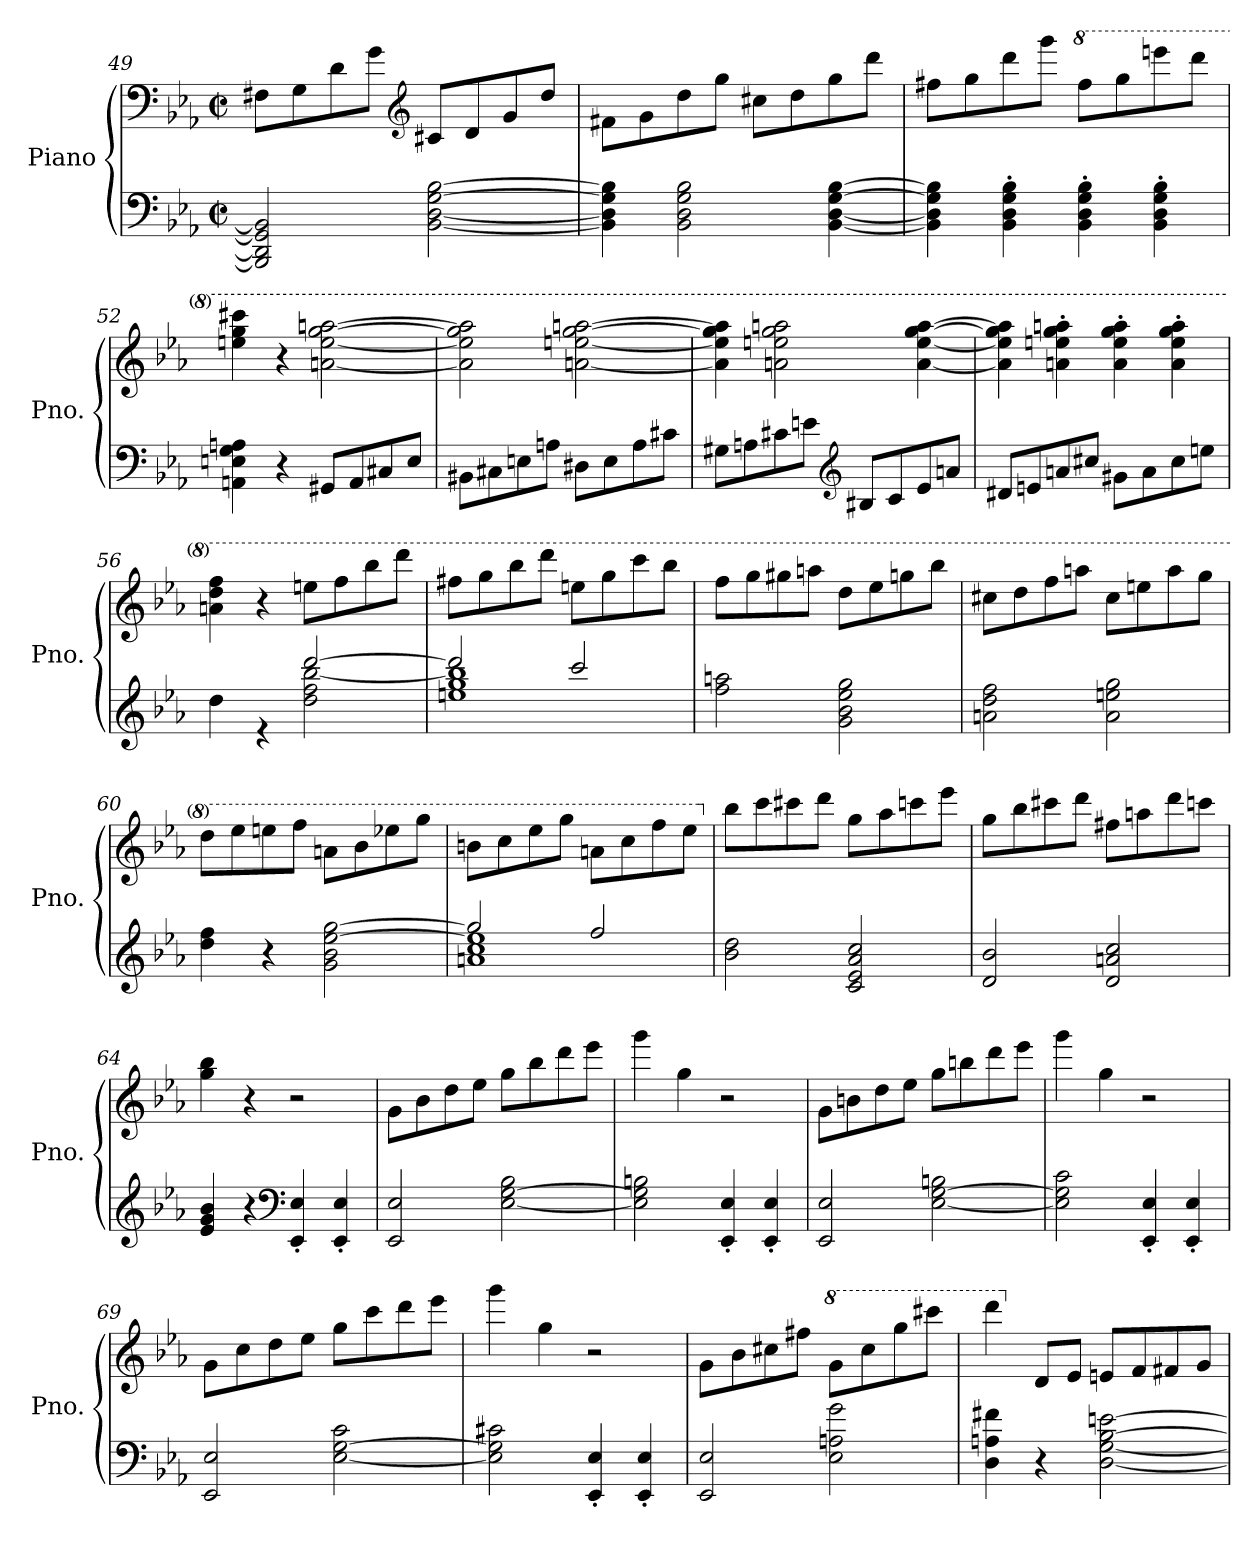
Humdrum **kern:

**kern	**kern
*part1	*part1
*staff2	*staff1
*I"Piano	*
*I'Pno.	*
*clefF4	*clefF4
*k[b-e-a-]	*k[b-e-a-]
*M2/2	*M2/2
*met(c|)	*met(c|)
=49	=49
2BBB-/] 2DD/] 2GG/] 2BB-/]	8F#X\L
.	8G\
.	8d\
.	8g\J
*	*clefG2
[2BB-\ [2D\ [2G\ [2B-\	8c#X/L
.	8d/
.	8g/
.	8dd/J
=50	=50
4BB-\] 4D\] 4G\] 4B-\]	8f#X\L
.	8g\
2BB-\ 2D\ 2G\ 2B-\	8dd\
.	8gg\J
.	8cc#X\L
.	8dd\
[4BB-\ [4D\ [4G\ [4B-\	8gg\
.	8ddd\J
!!LO:LB:g=z
=51	=51
4BB-\] 4D\] 4G\] 4B-\]	8ff#X\L
.	8gg\
4BB-\' 4D\' 4G\' 4B-\'	8ddd\
.	8ggg\J
*	*8va
4BB-\' 4D\' 4G\' 4B-\'	8fff#\L
.	8ggg\
4BB-\' 4D\' 4G\' 4B-\'	8eeeen\
.	8dddd\J
=52	=52
4AAn\ 4En\ 4G\ 4An\	4eeen\ 4ggg\ 4cccc#X\
4r	4r
8GG#X/L	[2aan\ [2eee\ [2ggg\ [2aaan\
8AA/	.
8C#X/	.
8E/J	.
=53	=53
8BB#X\L	2aa\] 2eee\] 2ggg\] 2aaa\]
8C#X\	.
8En\	.
8An\J	.
8D#X\L	[2aan\ [2eeen\ [2ggg\ [2aaan\
8E\	.
8A\	.
8c#X\J	.
=54	=54
8G#X\L	4aa\] 4eee\] 4ggg\] 4aaa\]
8An\	.
8c#X\	2aan\ 2eeen\ 2ggg\ 2aaan\
8en\J	.
*clefG2	*
8B#X/L	.
8c#/	.
8e/	[4aa\ [4eee\ [4ggg\ [4aaa\
8an/J	.
=55	=55
8d#X/L	4aa\] 4eee\] 4ggg\] 4aaa\]
8en/	.
8an/	4aan\' 4eeen\' 4ggg\' 4aaan\'
8cc#X/J	.
8g#X\L	4aa\' 4eee\' 4ggg\' 4aaa\'
8a\	.
8cc#\	4aa\' 4eee\' 4ggg\' 4aaa\'
8een\J	.
!!LO:LB:g=z
=56	=56
*^	*
4dd\	2ryy	4aan\ 4ddd\ 4fff\
4re	.	4r
[2ddd/	2dd\ 2ff\ [2bb-\	8eeen\L
.	.	8fff\
.	.	8bbb-\
.	.	8dddd\J
=57	=57	=57
2ddd/]	1een 1gg 1bb-]	8fff#X\L
.	.	8ggg\
.	.	8bbb-\
.	.	8dddd\J
2ccc/	.	8eeen\L
.	.	8ggg\
.	.	8cccc\
.	.	8bbb-\J
*v	*v	*
=58	=58
2ff\ 2aan\	8fff\L
.	8ggg\
.	8ggg#X\
.	8aaan\J
2g\ 2b-\ 2ee-\ 2gg\	8ddd\L
.	8eee-\
.	8gggn\
.	8bbb-\J
=59	=59
2an\ 2dd\ 2ff\	8ccc#X\L
.	8ddd\
.	8fff\
.	8aaan\J
2a\ 2een\ 2gg\	8ccc#\L
.	8eeen\
.	8aaa\
.	8ggg\J
=60	=60
4dd\ 4ff\	8ddd\L
.	8eee-\
4r	8eeen\
.	8fff\J
2g\ 2b-\ [2ee-\ [2gg\	8aan\L
.	8bb-\
.	8eee-X\
.	8ggg\J
=61	=61
*^	*
2gg/]	1an 1cc 1ee-]	8bbn\L
.	.	8ccc\
.	.	8eee-\
.	.	8ggg\J
2ff/	.	8aan\L
.	.	8ccc\
.	.	8fff\
.	.	8eee-\J
*v	*v	*
!!LO:LB:g=z
=62	=62
*	*X8va
2b-\ 2dd\	8bb-\L
.	8ccc\
.	8ccc#X\
.	8ddd\J
2c/ 2e-/ 2a-/ 2cc/	8gg\L
.	8aa-\
.	8cccn\
.	8eee-\J
=63	=63
2d/ 2b-/	8gg\L
.	8bb-\
.	8ccc#X\
.	8ddd\J
2d/ 2an/ 2cc/	8ff#X\L
.	8aan\
.	8ddd\
.	8cccn\J
=64	=64
4e-/ 4g/ 4b-/	4gg\ 4bb-\
4r	4r
*clefF4	*
4EE-/' 4E-/'	2r
4EE-/' 4E-/'	.
=65	=65
2EE-/ 2E-/	8g\L
.	8b-\
.	8dd\
.	8ee-\J
[2E-\ [2G\ 2B-\	8gg\L
.	8bb-\
.	8ddd\
.	8eee-\J
=66	=66
2E-\] 2G\] 2Bn\	4ggg\
.	4gg\
4EE-/' 4E-/'	2r
4EE-/' 4E-/'	.
=67	=67
2EE-/ 2E-/	8g\L
.	8bn\
.	8dd\
.	8ee-\J
[2E-\ [2G\ 2Bn\	8gg\L
.	8bbn\
.	8ddd\
.	8eee-\J
!!LO:LB:g=z
=68	=68
2E-\] 2G\] 2c\	4ggg\
.	4gg\
4EE-/' 4E-/'	2r
4EE-/' 4E-/'	.
=69	=69
2EE-/ 2E-/	8g\L
.	8cc\
.	8dd\
.	8ee-\J
[2E-\ [2G\ 2c\	8gg\L
.	8ccc\
.	8ddd\
.	8eee-\J
=70	=70
2E-\] 2G\] 2c#X\	4ggg\
.	4gg\
4EE-/' 4E-/'	2r
4EE-/' 4E-/'	.
=71	=71
2EE-/ 2E-/	8g\L
.	8b-\
.	8cc#X\
.	8ff#X\J
*	*8va
2E-\ 2An\ 2g\	8gg\L
.	8ccc#\
.	8ggg\
.	8cccc#X\J
=72	=72
4D\ 4An\ 4f#X\	4dddd\
*	*X8va
4r	8d/L
.	8e-/J
[2D\ [2G\ [2B-\ [2en\	8en/L
.	8f/
.	8f#X/
.	8g/J
=	=
*-	*-
